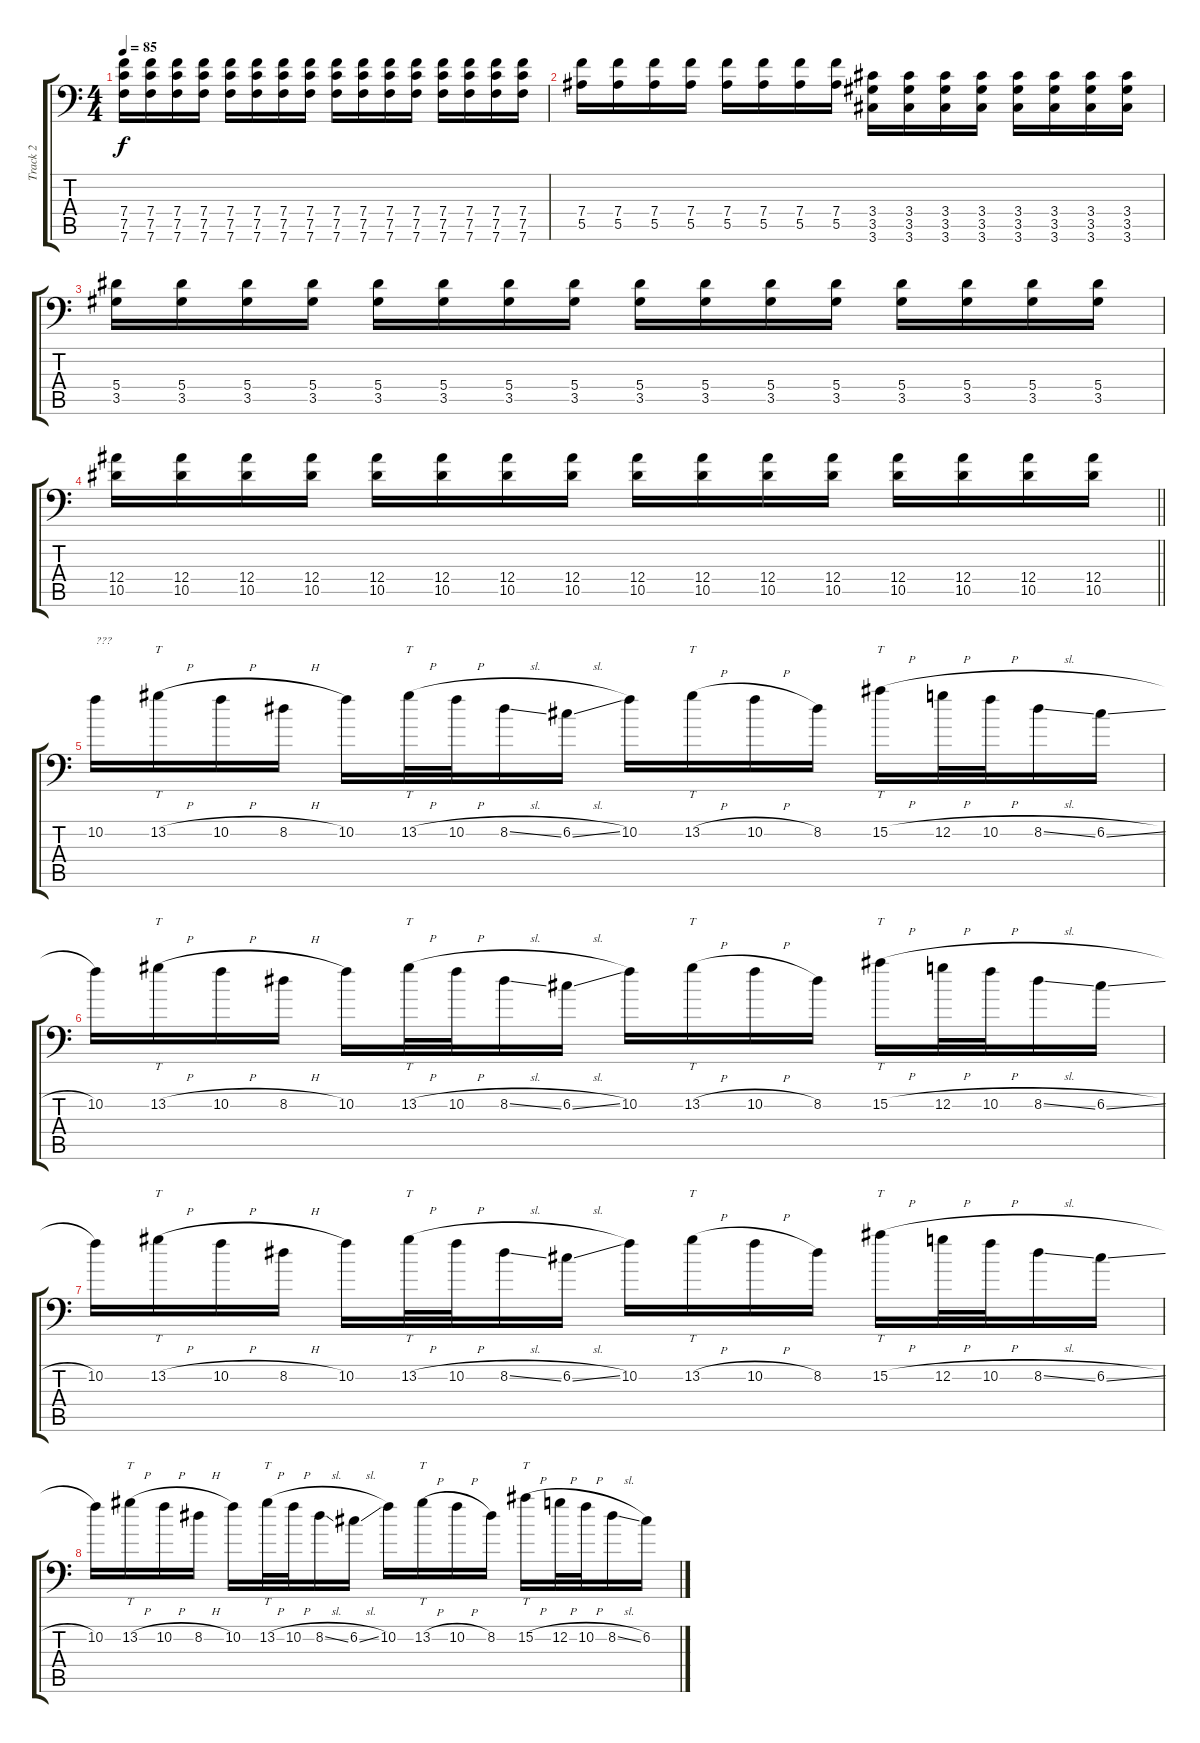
\track ("Track 2" "Track 2") {instrument distortionguitar}
\staff {score tabs}
\tuning (C4 G3 Eb3 Bb2 F2 Bb1) {hide}
\ts (4 4)
\tempo 85
\clef f4
\ks c
(7.4 7.5 7.6).16{dy f} (7.4 7.5 7.6).16 (7.4 7.5 7.6).16 (7.4 7.5 7.6).16 (7.4 7.5 7.6).16 (7.4 7.5 7.6).16 (7.4 7.5 7.6).16 (7.4 7.5 7.6).16 (7.4 7.5 7.6).16 (7.4 7.5 7.6).16 (7.4 7.5 7.6).16 (7.4 7.5 7.6).16 (7.4 7.5 7.6).16 (7.4 7.5 7.6).16 (7.4 7.5 7.6).16 (7.4 7.5 7.6).16 |
(7.4 5.5).16 (7.4 5.5).16 (7.4 5.5).16 (7.4 5.5).16 (7.4 5.5).16 (7.4 5.5).16 (7.4 5.5).16 (7.4 5.5).16 (3.4 3.5 3.6).16 (3.4 3.5 3.6).16 (3.4 3.5 3.6).16 (3.4 3.5 3.6).16 (3.4 3.5 3.6).16 (3.4 3.5 3.6).16 (3.4 3.5 3.6).16 (3.4 3.5 3.6).16 |
(5.4 3.5).16 (5.4 3.5).16 (5.4 3.5).16 (5.4 3.5).16 (5.4 3.5).16 (5.4 3.5).16 (5.4 3.5).16 (5.4 3.5).16 (5.4 3.5).16 (5.4 3.5).16 (5.4 3.5).16 (5.4 3.5).16 (5.4 3.5).16 (5.4 3.5).16 (5.4 3.5).16 (5.4 3.5).16 |
\barLineRight lightlight
(12.4 10.5).16 (12.4 10.5).16 (12.4 10.5).16 (12.4 10.5).16 (12.4 10.5).16 (12.4 10.5).16 (12.4 10.5).16 (12.4 10.5).16 (12.4 10.5).16 (12.4 10.5).16 (12.4 10.5).16 (12.4 10.5).16 (12.4 10.5).16 (12.4 10.5).16 (12.4 10.5).16 (12.4 10.5).16 |
10.2.16{txt "??? "} 13.2{h}.16{tt} 10.2{h}.16 8.2{h}.16 10.2.16 13.2{h}.32{tt} 10.2{h}.32 8.2{sl}.16 6.2{sl}.16 10.2.16 13.2{h}.16{tt} 10.2{h}.16 8.2.16 15.2{h}.16{tt} 12.2{h}.32 10.2{h}.32 8.2{sl}.16 6.2{sl}.16 |
10.2.16 13.2{h}.16{tt} 10.2{h}.16 8.2{h}.16 10.2.16 13.2{h}.32{tt} 10.2{h}.32 8.2{sl}.16 6.2{sl}.16 10.2.16 13.2{h}.16{tt} 10.2{h}.16 8.2.16 15.2{h}.16{tt} 12.2{h}.32 10.2{h}.32 8.2{sl}.16 6.2{sl}.16 |
10.2.16 13.2{h}.16{tt} 10.2{h}.16 8.2{h}.16 10.2.16 13.2{h}.32{tt} 10.2{h}.32 8.2{sl}.16 6.2{sl}.16 10.2.16 13.2{h}.16{tt} 10.2{h}.16 8.2.16 15.2{h}.16{tt} 12.2{h}.32 10.2{h}.32 8.2{sl}.16 6.2{sl}.16 |
10.2.16 13.2{h}.16{tt} 10.2{h}.16 8.2{h}.16 10.2.16 13.2{h}.32{tt} 10.2{h}.32 8.2{sl}.16 6.2{sl}.16 10.2.16 13.2{h}.16{tt} 10.2{h}.16 8.2.16 15.2{h}.16{tt} 12.2{h}.32 10.2{h}.32 8.2{sl}.16 6.2.16
